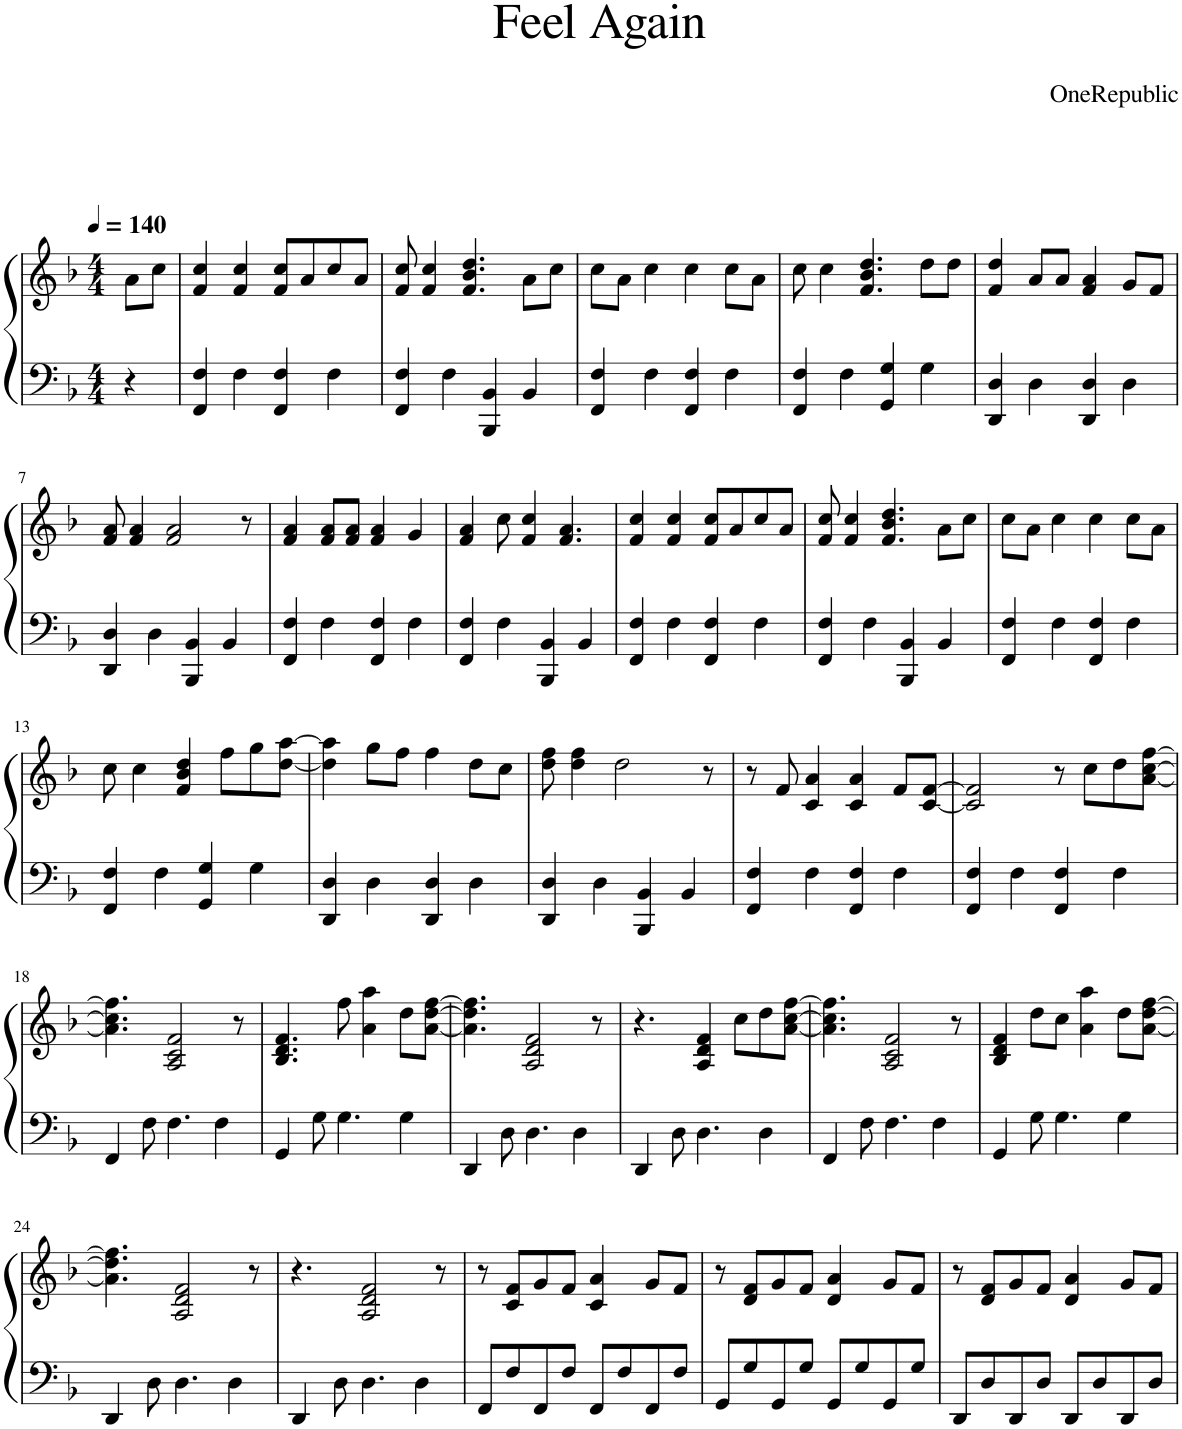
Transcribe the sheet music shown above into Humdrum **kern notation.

**kern	**kern
*part1	*part1
*staff2	*staff1
*I"Piano	*
*I'Pno.	*
*clefF4	*clefG2
*k[b-]	*k[b-]
*M4/4	*M4/4
*MM140	*MM140
=1	=1
4r	8a\L
.	8cc\J
=2	=2
4FF/ 4F/	4f/ 4cc/
4F\	4f/ 4cc/
4FF/ 4F/	8f/ 8cc/L
.	8a/
4F\	8cc/
.	8a/J
=3	=3
4FF/ 4F/	8f/ 8cc/
.	4f/ 4cc/
4F\	.
.	4.f/ 4.b-/ 4.dd/
4BBB-/ 4BB-/	.
4BB-/	8a\L
.	8cc\J
=4	=4
4FF/ 4F/	8cc\L
.	8a\J
4F\	4cc\
4FF/ 4F/	4cc\
4F\	8cc\L
.	8a\J
=5	=5
4FF/ 4F/	8cc\
.	4cc\
4F\	.
.	4.f/ 4.b-/ 4.dd/
4GG/ 4G/	.
4G\	8dd\L
.	8dd\J
=6	=6
4DD/ 4D/	4f/ 4dd/
4D\	8a/L
.	8a/J
4DD/ 4D/	4f/ 4a/
4D\	8g/L
.	8f/J
!!LO:LB:g=z
=7	=7
4DD/ 4D/	8f/ 8a/
.	4f/ 4a/
4D\	.
.	2f/ 2a/
4BBB-/ 4BB-/	.
4BB-/	.
.	8r
=8	=8
4FF/ 4F/	4f/ 4a/
4F\	8f/ 8a/L
.	8f/ 8a/J
4FF/ 4F/	4f/ 4a/
4F\	4g/
=9	=9
4FF/ 4F/	4f/ 4a/
4F\	8cc\
.	4f/ 4cc/
4BBB-/ 4BB-/	.
.	4.f/ 4.a/
4BB-/	.
=10	=10
4FF/ 4F/	4f/ 4cc/
4F\	4f/ 4cc/
4FF/ 4F/	8f/ 8cc/L
.	8a/
4F\	8cc/
.	8a/J
=11	=11
4FF/ 4F/	8f/ 8cc/
.	4f/ 4cc/
4F\	.
.	4.f/ 4.b-/ 4.dd/
4BBB-/ 4BB-/	.
4BB-/	8a\L
.	8cc\J
=12	=12
4FF/ 4F/	8cc\L
.	8a\J
4F\	4cc\
4FF/ 4F/	4cc\
4F\	8cc\L
.	8a\J
!!LO:LB:g=z
=13	=13
4FF/ 4F/	8cc\
.	4cc\
4F\	.
.	4f/ 4b-/ 4dd/
4GG/ 4G/	.
.	8ff\L
4G\	8gg\
.	[8dd\ [8aa\J
=14	=14
4DD/ 4D/	4dd\] 4aa\]
4D\	8gg\L
.	8ff\J
4DD/ 4D/	4ff\
4D\	8dd\L
.	8cc\J
=15	=15
4DD/ 4D/	8dd\ 8ff\
.	4dd\ 4ff\
4D\	.
.	2dd\
4BBB-/ 4BB-/	.
4BB-/	.
.	8r
=16	=16
4FF/ 4F/	8r
.	8f/
4F\	4c/ 4a/
4FF/ 4F/	4c/ 4a/
4F\	8f/L
.	[8c/ [8f/J
=17	=17
4FF/ 4F/	2c/] 2f/]
4F\	.
4FF/ 4F/	8r
.	8cc\L
4F\	8dd\
.	[8a\ [8cc\ [8ff\J
!!LO:LB:g=z
=18	=18
4FF/	4.a\] 4.cc\] 4.ff\]
8F\	.
4.F\	2A/ 2c/ 2f/
4F\	.
.	8r
=19	=19
4GG/	4.B-/ 4.d/ 4.f/
8G\	.
4.G\	8ff\
.	4a\ 4aa\
4G\	8dd\L
.	[8a\ [8dd\ [8ff\J
=20	=20
4DD/	4.a\] 4.dd\] 4.ff\]
8D\	.
4.D\	2A/ 2d/ 2f/
4D\	.
.	8r
=21	=21
4DD/	4.r
8D\	.
4.D\	4A/ 4d/ 4f/
.	8cc\L
4D\	8dd\
.	[8a\ [8cc\ [8ff\J
=22	=22
4FF/	4.a\] 4.cc\] 4.ff\]
8F\	.
4.F\	2A/ 2c/ 2f/
4F\	.
.	8r
=23	=23
4GG/	4B-/ 4d/ 4f/
8G\	8dd\L
4.G\	8cc\J
.	4a\ 4aa\
4G\	8dd\L
.	[8a\ [8dd\ [8ff\J
!!LO:LB:g=z
=24	=24
4DD/	4.a\] 4.dd\] 4.ff\]
8D\	.
4.D\	2A/ 2d/ 2f/
4D\	.
.	8r
=25	=25
4DD/	4.r
8D\	.
4.D\	2A/ 2d/ 2f/
4D\	.
.	8r
=26	=26
8FF/L	8r
8F/	8c/ 8f/L
8FF/	8g/
8F/J	8f/J
8FF/L	4c/ 4a/
8F/	.
8FF/	8g/L
8F/J	8f/J
=27	=27
8GG/L	8r
8G/	8d/ 8f/L
8GG/	8g/
8G/J	8f/J
8GG/L	4d/ 4a/
8G/	.
8GG/	8g/L
8G/J	8f/J
=28	=28
8DD/L	8r
8D/	8d/ 8f/L
8DD/	8g/
8D/J	8f/J
8DD/L	4d/ 4a/
8D/	.
8DD/	8g/L
8D/J	8f/J
=	=
*-	*-
